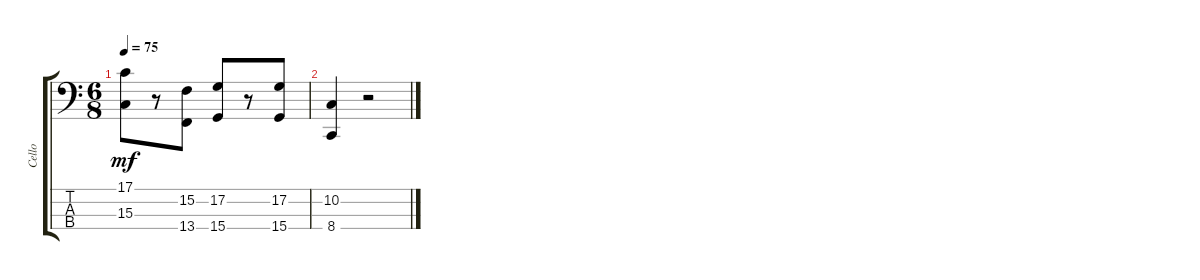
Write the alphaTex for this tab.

\track ("Cello" "Cello") {instrument stringensemble1}
\staff {score tabs}
\tuning (G2 D2 A1 E1) {hide}
\ts (6 8)
\tempo 75
\clef f4
\ks c
(17.1 15.3).8{dy mf} r.8 (15.2 13.4).8 (17.2 15.4).8 r.8 (17.2 15.4).8 |
(10.2 8.4).4 r.2
